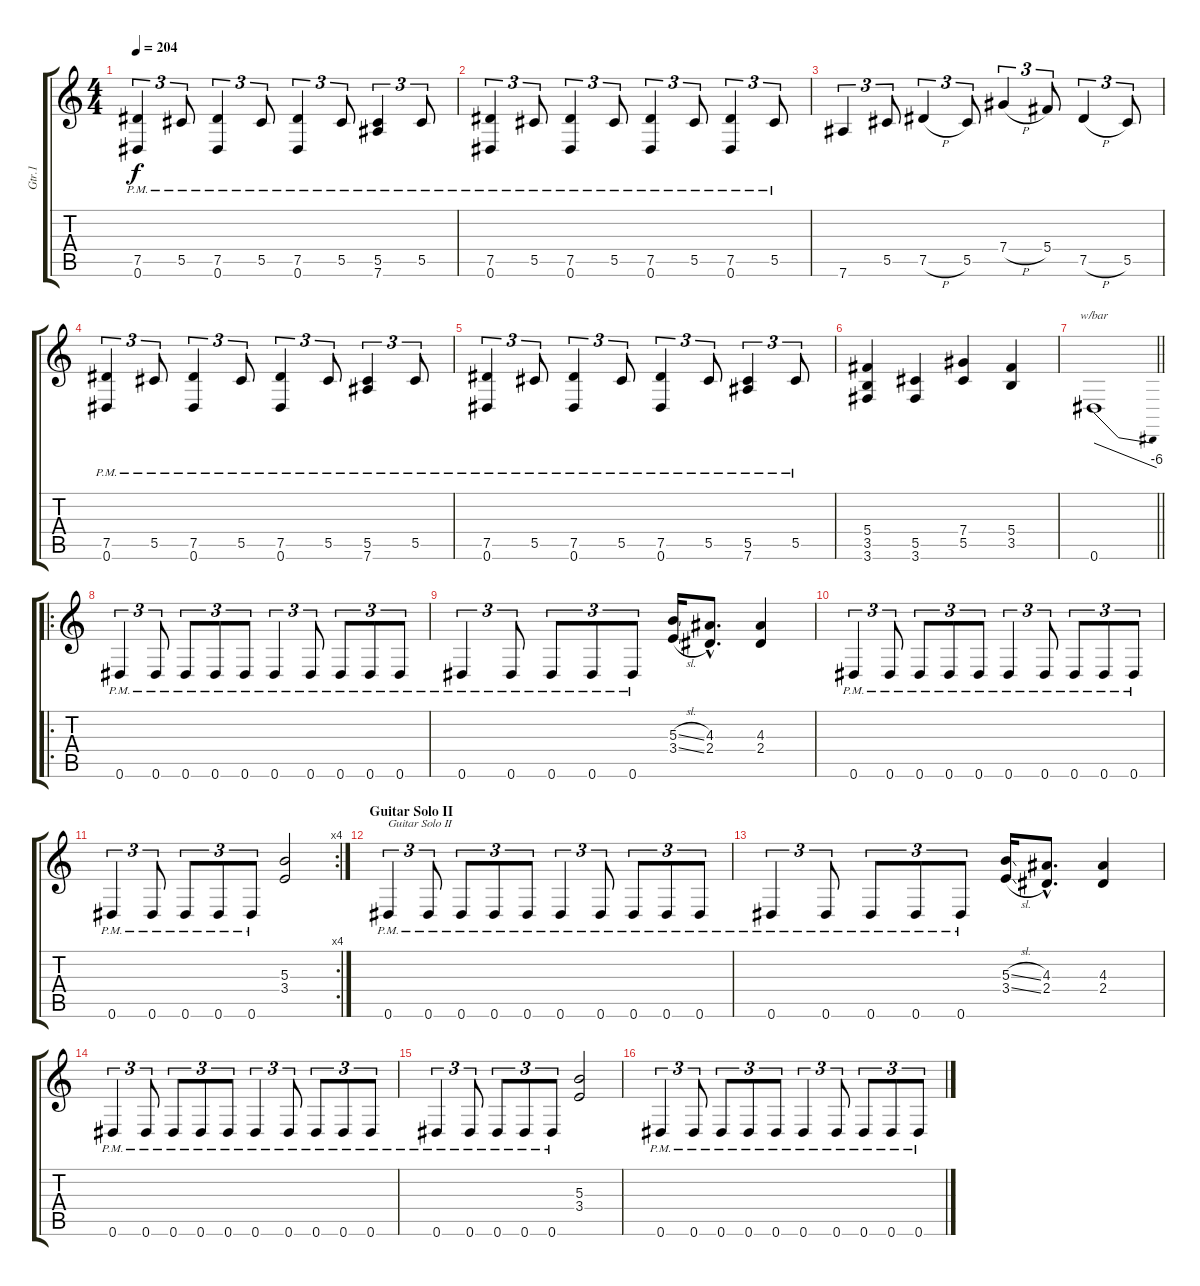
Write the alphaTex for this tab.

\track ("Gtr.1" "Gtr.1") {instrument distortionguitar}
\staff {score tabs}
\tuning (Eb4 Bb3 Gb3 Db3 Ab2 Eb2) {hide}
\ts (4 4)
\tempo 204
\clef g2
\ks c
(7.5{pm} 0.6{pm}).4{tu (3 2) dy f} 5.5{pm}.8{tu (3 2)} (7.5{pm} 0.6{pm}).4{tu (3 2)} 5.5{pm}.8{tu (3 2)} (7.5{pm} 0.6{pm}).4{tu (3 2)} 5.5{pm}.8{tu (3 2)} (5.5{pm} 7.6{pm}).4{tu (3 2)} 5.5{pm}.8{tu (3 2)} |
(7.5{pm} 0.6{pm}).4{tu (3 2)} 5.5{pm}.8{tu (3 2)} (7.5{pm} 0.6{pm}).4{tu (3 2)} 5.5{pm}.8{tu (3 2)} (7.5{pm} 0.6{pm}).4{tu (3 2)} 5.5{pm}.8{tu (3 2)} (7.5{pm} 0.6{pm}).4{tu (3 2)} 5.5{pm}.8{tu (3 2)} |
7.6.4{tu (3 2)} 5.5.8{tu (3 2)} 7.5{h}.4{tu (3 2)} 5.5.8{tu (3 2)} 7.4{h}.4{tu (3 2)} 5.4.8{tu (3 2)} 7.5{h}.4{tu (3 2)} 5.5.8{tu (3 2)} |
(7.5{pm} 0.6{pm}).4{tu (3 2)} 5.5{pm}.8{tu (3 2)} (7.5{pm} 0.6{pm}).4{tu (3 2)} 5.5{pm}.8{tu (3 2)} (7.5{pm} 0.6{pm}).4{tu (3 2)} 5.5{pm}.8{tu (3 2)} (5.5{pm} 7.6{pm}).4{tu (3 2)} 5.5{pm}.8{tu (3 2)} |
(7.5{pm} 0.6{pm}).4{tu (3 2)} 5.5{pm}.8{tu (3 2)} (7.5{pm} 0.6{pm}).4{tu (3 2)} 5.5{pm}.8{tu (3 2)} (7.5{pm} 0.6{pm}).4{tu (3 2)} 5.5{pm}.8{tu (3 2)} (5.5{pm} 7.6{pm}).4{tu (3 2)} 5.5{pm}.8{tu (3 2)} |
(5.4 3.5 3.6).4 (5.5 3.6).4 (7.4 5.5).4 (5.4 3.5).4 |
\barLineRight lightlight
0.6.1{tbe (dive default 0 0 60 -24)} |
\ro
0.6{pm}.4{tu (3 2)} 0.6{pm}.8{tu (3 2)} 0.6{pm}.8{tu (3 2)} 0.6{pm}.8{tu (3 2)} 0.6{pm}.8{tu (3 2)} 0.6{pm}.4{tu (3 2)} 0.6{pm}.8{tu (3 2)} 0.6{pm}.8{tu (3 2)} 0.6{pm}.8{tu (3 2)} 0.6{pm}.8{tu (3 2)} |
0.6{pm}.4{tu (3 2)} 0.6{pm}.8{tu (3 2)} 0.6{pm}.8{tu (3 2)} 0.6{pm}.8{tu (3 2)} 0.6{pm}.8{tu (3 2)} (5.3{sl} 3.4{sl}).16 (4.3{hac} 2.4{hac}).8{d} (4.3 2.4).4 |
0.6{pm}.4{tu (3 2)} 0.6{pm}.8{tu (3 2)} 0.6{pm}.8{tu (3 2)} 0.6{pm}.8{tu (3 2)} 0.6{pm}.8{tu (3 2)} 0.6{pm}.4{tu (3 2)} 0.6{pm}.8{tu (3 2)} 0.6{pm}.8{tu (3 2)} 0.6{pm}.8{tu (3 2)} 0.6{pm}.8{tu (3 2)} |
\rc 4
0.6{pm}.4{tu (3 2)} 0.6{pm}.8{tu (3 2)} 0.6{pm}.8{tu (3 2)} 0.6{pm}.8{tu (3 2)} 0.6{pm}.8{tu (3 2)} (5.3 3.4).2 |
\section ("" "Guitar Solo II")
0.6{pm}.4{tu (3 2) txt "Guitar Solo II" volume 12} 0.6{pm}.8{tu (3 2)} 0.6{pm}.8{tu (3 2)} 0.6{pm}.8{tu (3 2)} 0.6{pm}.8{tu (3 2)} 0.6{pm}.4{tu (3 2)} 0.6{pm}.8{tu (3 2)} 0.6{pm}.8{tu (3 2)} 0.6{pm}.8{tu (3 2)} 0.6{pm}.8{tu (3 2)} |
0.6{pm}.4{tu (3 2)} 0.6{pm}.8{tu (3 2)} 0.6{pm}.8{tu (3 2)} 0.6{pm}.8{tu (3 2)} 0.6{pm}.8{tu (3 2)} (5.3{sl} 3.4{sl}).16 (4.3{hac} 2.4{hac}).8{d} (4.3 2.4).4 |
0.6{pm}.4{tu (3 2)} 0.6{pm}.8{tu (3 2)} 0.6{pm}.8{tu (3 2)} 0.6{pm}.8{tu (3 2)} 0.6{pm}.8{tu (3 2)} 0.6{pm}.4{tu (3 2)} 0.6{pm}.8{tu (3 2)} 0.6{pm}.8{tu (3 2)} 0.6{pm}.8{tu (3 2)} 0.6{pm}.8{tu (3 2)} |
0.6{pm}.4{tu (3 2)} 0.6{pm}.8{tu (3 2)} 0.6{pm}.8{tu (3 2)} 0.6{pm}.8{tu (3 2)} 0.6{pm}.8{tu (3 2)} (5.3 3.4).2 |
0.6{pm}.4{tu (3 2)} 0.6{pm}.8{tu (3 2)} 0.6{pm}.8{tu (3 2)} 0.6{pm}.8{tu (3 2)} 0.6{pm}.8{tu (3 2)} 0.6{pm}.4{tu (3 2)} 0.6{pm}.8{tu (3 2)} 0.6{pm}.8{tu (3 2)} 0.6{pm}.8{tu (3 2)} 0.6{pm}.8{tu (3 2)}
